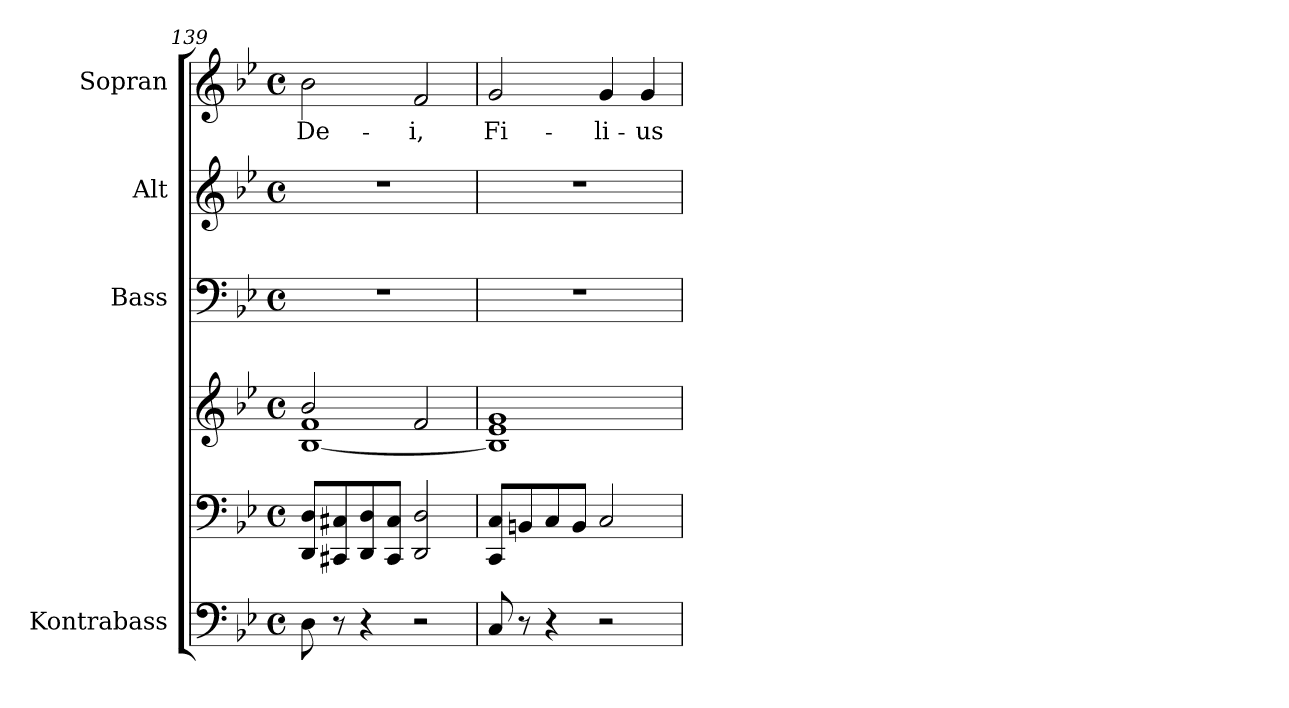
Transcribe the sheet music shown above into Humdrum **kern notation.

**kern	**kern	**kern	**kern	**kern	**kern	**text
*part5	*part4	*part4	*part3	*part2	*part1	*part1
*staff6	*staff5	*staff4	*staff3	*staff2	*staff1	*staff1
*I"Kontrabass	*	*	*I"Bass	*I"Alt	*I"Sopran	*
*I'Kb.	*	*	*I'B.	*I'A.	*I'S.	*
*clefF4	*clefF4	*clefG2	*clefF4	*clefG2	*clefG2	*
*ITrd7c12	*	*	*	*	*	*
*k[b-e-]	*k[b-e-]	*k[b-e-]	*k[b-e-]	*k[b-e-]	*k[b-e-]	*
*B-:	*B-:	*B-:	*B-:	*B-:	*B-:	*
*M4/4	*M4/4	*M4/4	*M4/4	*M4/4	*M4/4	*
*met(c)	*met(c)	*met(c)	*met(c)	*met(c)	*met(c)	*
=139	=139	=139	=139	=139	=139	=139
*	*	*^	*	*	*	*
!	!	!	!	!	!	!	!LO:LY:b
8DD\	8DD/ 8D/L	2b-/	[<1B- 1f	1r	1r	2b-\	De-
8r	8CC#X/ 8C#X/	.	.	.	.	.	.
4r	8DD/ 8D/	.	.	.	.	.	.
.	8CC#/ 8C#/J	.	.	.	.	.	.
!	!	!	!	!	!	!	!LO:LY:b
2r	2DD/ 2D/	2f/	.	.	.	2f/	-i,
=140	=140	=140	=140	=140	=140	=140	=140
!	!	!	!	!	!	!	!LO:LY:b
8CC/	8CC/ 8C/L	1g	1B-] 1e-	1r	1r	2g/	Fi-
8r	8BBn/	.	.	.	.	.	.
4r	8C/	.	.	.	.	.	.
.	8BB/J	.	.	.	.	.	.
!	!	!	!	!	!	!	!LO:LY:b
2r	2C/	.	.	.	.	4g/	-li-
!	!	!	!	!	!	!	!LO:LY:b
.	.	.	.	.	.	4g/	-us
*	*	*v	*v	*	*	*	*
=	=	=	=	=	=	=
*-	*-	*-	*-	*-	*-	*-
